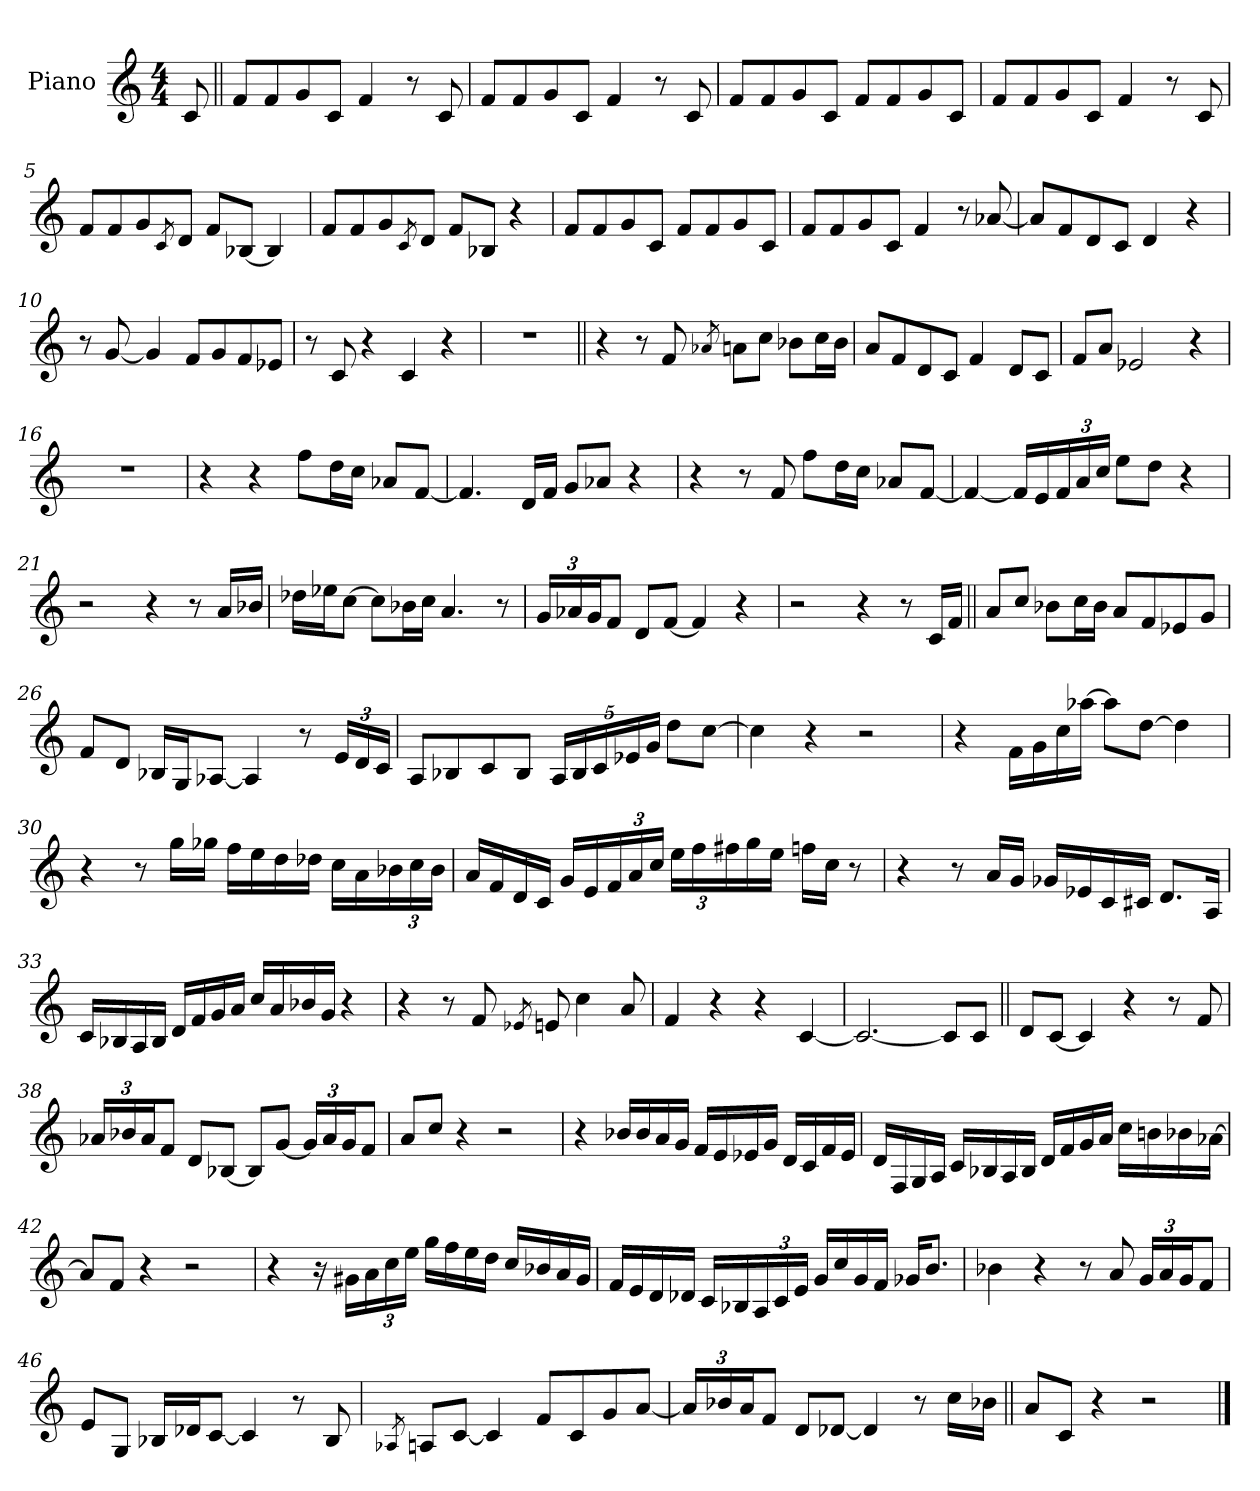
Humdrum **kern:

**kern
*part1
*staff1
*I"Piano
*I'Pno.
*clefG2
*k[]
*M4/4
=
8c/
=1||
8f/L
8f/
8g/
8c/J
4f/
8r
8c/
=2
8f/L
8f/
8g/
8c/J
4f/
8r
8c/
=3
8f/L
8f/
8g/
8c/J
8f/L
8f/
8g/
8c/J
!!LO:LB:g=z
=4
8f/L
8f/
8g/
8c/J
4f/
8r
8c/
=5
8f/L
8f/
8g/
8qc/
8d/J
8f/L
[8B-X/J
4B-/]
=6
8f/L
8f/
8g/
8qc/
8d/J
8f/L
8B-X/J
4r
=7
8f/L
8f/
8g/
8c/J
8f/L
8f/
8g/
8c/J
!!LO:LB:g=z
=8
8f/L
8f/
8g/
8c/J
4f/
8r
[8a-X/
=9
8a-/L]
8f/
8d/
8c/J
4d/
4r
=10
8r
[8g/
4g/]
8f/L
8g/
8f/
8e-X/J
=11
8r
8c/
4r
4c/
4r
!!LO:LB:g=z
=12
1r
=13||
4r
8r
8f/
8qa-X/
8an\L
8cc\J
8b-X\L
16cc\L
16b-\JJ
=14
8a/L
8f/
8d/
8c/J
4f/
8d/L
8c/J
=15
8f/L
8a/J
2e-X/
4r
!!LO:LB:g=z
=16
1r
=17
4r
4r
8ff\L
16dd\L
16cc\JJ
8a-X/L
[8f/J
=18
4.f/]
16d/LL
16f/JJ
8g/L
8a-X/J
4r
=19
4r
8r
8f/
8ff\L
16dd\L
16cc\JJ
8a-X/L
[8f/J
!!LO:LB:g=z
=20
4f/_
16f/LL]
16e/
*Xbrackettup
24f/
24a/
24cc/JJ
8ee\L
8dd\J
4r
=21
2r
4r
8r
16a/LL
16b-X/JJ
=22
16dd-X\LL
16ee-X\J
[8cc\J
8cc\L]
16b-X\L
16cc\JJ
4.a/
8r
=23
24g/LL
24a-X/
24g/J
8f/J
8d/L
[8f/J
4f/]
4r
!!LO:LB:g=z
=24
2r
4r
8r
16c/LL
16f/JJ
=25||
8a/L
8cc/J
8b-X\L
16cc\L
16b-\JJ
8a/L
8f/
8e-X/
8g/J
=26
8f/L
8d/J
16B-X/LL
16G/J
[8A-X/J
4A-/]
8r
24e/LL
24d/
24c/JJ
=27
8A/L
8B-X/
8c/
8B-/J
20A/LL
20B-/
20c/
20e-X/
20g/JJ
8dd\L
[8cc\J
!!LO:LB:g=z
=28
4cc\]
4r
2r
=29
4r
16f\LL
16g\
16cc\
[16aa-X\JJ
8aa-\L]
[8dd\J
4dd\]
=30
4r
8r
16gg\LL
16gg-X\JJ
16ff\LL
16ee\
16dd\
16dd-X\JJ
16cc\LL
16a\
24b-X\
24cc\
24b-\JJ
=31
16a/LL
16f/
16d/
16c/JJ
16g/LL
16e/
24f/
24a/
24cc/JJ
24ee\LL
24ff\
24ff#X\
16gg\
16ee\JJ
16ffn\LL
16cc\JJ
8r
!!LO:LB:g=z
=32
4r
8r
16a/LL
16g/JJ
16g-X/LL
16e-X/
16c/
16c#X/JJ
8.d/L
16A/Jk
=33
16c/LL
16B-X/
16A/
16B-/JJ
16d/LL
16f/
16g/
16a/JJ
16cc/LL
16a/
16b-X/
16g/JJ
4r
=34
4r
8r
8f/
8qe-X/
8en/
4cc\
8a/
=35
4f/
4r
4r
[4c/
=36
2.c/_
8c/L]
8c/J
!!LO:PB:g=z
=37||
8d/L
[8c/J
4c/]
4r
8r
8f/
=38
24a-X/LL
24b-X/
24a-/J
8f/J
8d/L
[8B-X/J
8B-/L]
[8g/J
24g/LL]
24a-/
24g/J
8f/J
=39
8a/L
8cc/J
4r
2r
=40
4r
16b-X/LL
16b-/
16a/
16g/JJ
16f/LL
16e/
16e-X/
16g/JJ
16d/LL
16c/
16f/
16e-/JJ
!!LO:LB:g=z
=41
16d/LL
16F/
16G/
16A/JJ
16c/LL
16B-X/
16A/
16B-/JJ
16d/LL
16f/
16g/
16a/JJ
16cc\LL
16bn\
16b-X\
[16a-X\JJ
=42
8a-/L]
8f/J
4r
2r
=43
4r
16r
16g#X\LL
24a\
24cc\
24ee\JJ
16gg\LL
16ff\
16ee\
16dd\JJ
16cc/LL
16b-X/
16a/
16g#/JJ
!!LO:LB:g=z
=44
16f/LL
16e/
16d/
16d-X/JJ
16c/LL
16B-X/
24A/
24c/
24e/JJ
16g/LL
16cc/
16g/
16f/JJ
16g-X/KL
8.b/J
=45
4b-X\
4r
8r
8a/
24g/LL
24a/
24g/J
8f/J
=46
8e/L
8G/J
16B-X/LL
16d-X/J
[8c/J
4c/]
8r
8B-/
=47
8qA-X/
8An/L
[8c/J
4c/]
8f/L
8c/
8g/
[8a/J
!!LO:LB:g=z
=48
24a/LL]
24b-X/
24a/J
8f/J
8d/L
[8d-X/J
4d-/]
8r
16cc\LL
16b-X\JJ
=49||
8a/L
8c/J
4r
2r
==
*-
